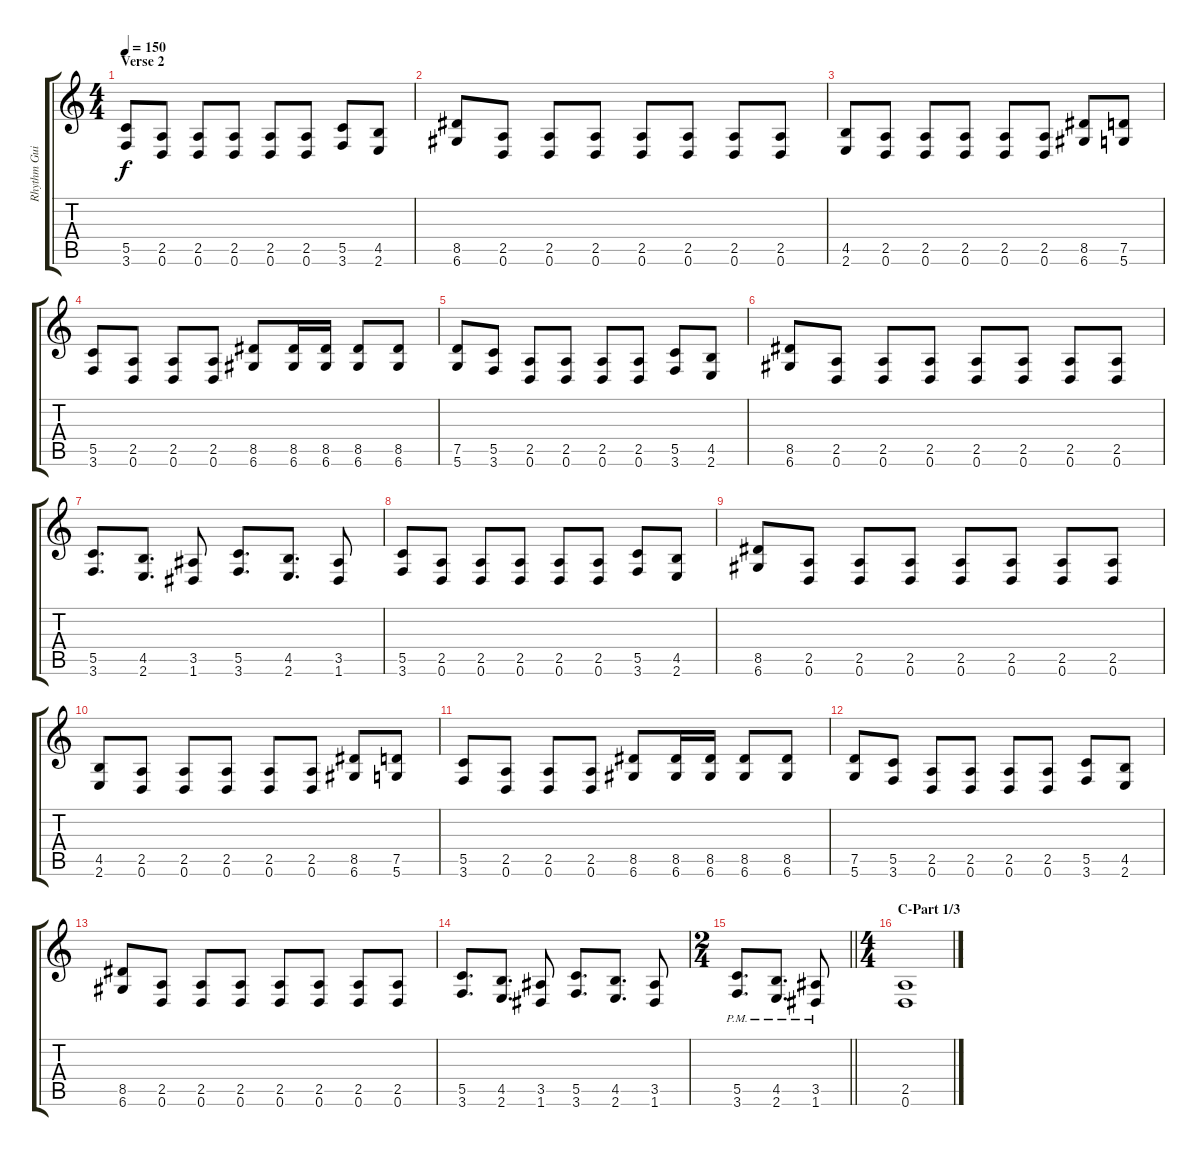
\track ("Rhythm Guitar 2" "Rhythm Gui") {instrument distortionguitar}
\staff {score tabs}
\tuning (D4 A3 F3 C3 G2 D2) {hide}
\ts (4 4)
\section ("" "Verse 2")
\tempo 150
\clef g2
\ks c
(5.5 3.6).8{dy f} (2.5 0.6).8 (2.5 0.6).8 (2.5 0.6).8 (2.5 0.6).8 (2.5 0.6).8 (5.5 3.6).8 (4.5 2.6).8 |
(8.5 6.6).8 (2.5 0.6).8 (2.5 0.6).8 (2.5 0.6).8 (2.5 0.6).8 (2.5 0.6).8 (2.5 0.6).8 (2.5 0.6).8 |
(4.5 2.6).8 (2.5 0.6).8 (2.5 0.6).8 (2.5 0.6).8 (2.5 0.6).8 (2.5 0.6).8 (8.5 6.6).8 (7.5 5.6).8 |
(5.5 3.6).8 (2.5 0.6).8 (2.5 0.6).8 (2.5 0.6).8 (8.5 6.6).8 (8.5 6.6).16 (8.5 6.6).16 (8.5 6.6).8 (8.5 6.6).8 |
(7.5 5.6).8 (5.5 3.6).8 (2.5 0.6).8 (2.5 0.6).8 (2.5 0.6).8 (2.5 0.6).8 (5.5 3.6).8 (4.5 2.6).8 |
(8.5 6.6).8 (2.5 0.6).8 (2.5 0.6).8 (2.5 0.6).8 (2.5 0.6).8 (2.5 0.6).8 (2.5 0.6).8 (2.5 0.6).8 |
(5.5 3.6).8{d} (4.5 2.6).8{d} (3.5 1.6).8 (5.5 3.6).8{d} (4.5 2.6).8{d} (3.5 1.6).8 |
(5.5 3.6).8 (2.5 0.6).8 (2.5 0.6).8 (2.5 0.6).8 (2.5 0.6).8 (2.5 0.6).8 (5.5 3.6).8 (4.5 2.6).8 |
(8.5 6.6).8 (2.5 0.6).8 (2.5 0.6).8 (2.5 0.6).8 (2.5 0.6).8 (2.5 0.6).8 (2.5 0.6).8 (2.5 0.6).8 |
(4.5 2.6).8 (2.5 0.6).8 (2.5 0.6).8 (2.5 0.6).8 (2.5 0.6).8 (2.5 0.6).8 (8.5 6.6).8 (7.5 5.6).8 |
(5.5 3.6).8 (2.5 0.6).8 (2.5 0.6).8 (2.5 0.6).8 (8.5 6.6).8 (8.5 6.6).16 (8.5 6.6).16 (8.5 6.6).8 (8.5 6.6).8 |
(7.5 5.6).8 (5.5 3.6).8 (2.5 0.6).8 (2.5 0.6).8 (2.5 0.6).8 (2.5 0.6).8 (5.5 3.6).8 (4.5 2.6).8 |
(8.5 6.6).8 (2.5 0.6).8 (2.5 0.6).8 (2.5 0.6).8 (2.5 0.6).8 (2.5 0.6).8 (2.5 0.6).8 (2.5 0.6).8 |
(5.5 3.6).8{d} (4.5 2.6).8{d} (3.5 1.6).8 (5.5 3.6).8{d} (4.5 2.6).8{d} (3.5 1.6).8 |
\ts (2 4)
\barLineRight lightlight
(5.5{pm} 3.6{pm}).8{d} (4.5{pm} 2.6{pm}).8{d} (3.5{pm} 1.6{pm}).8 |
\ts (4 4)
\section ("" "C-Part 1/3")
(2.5 0.6).1
